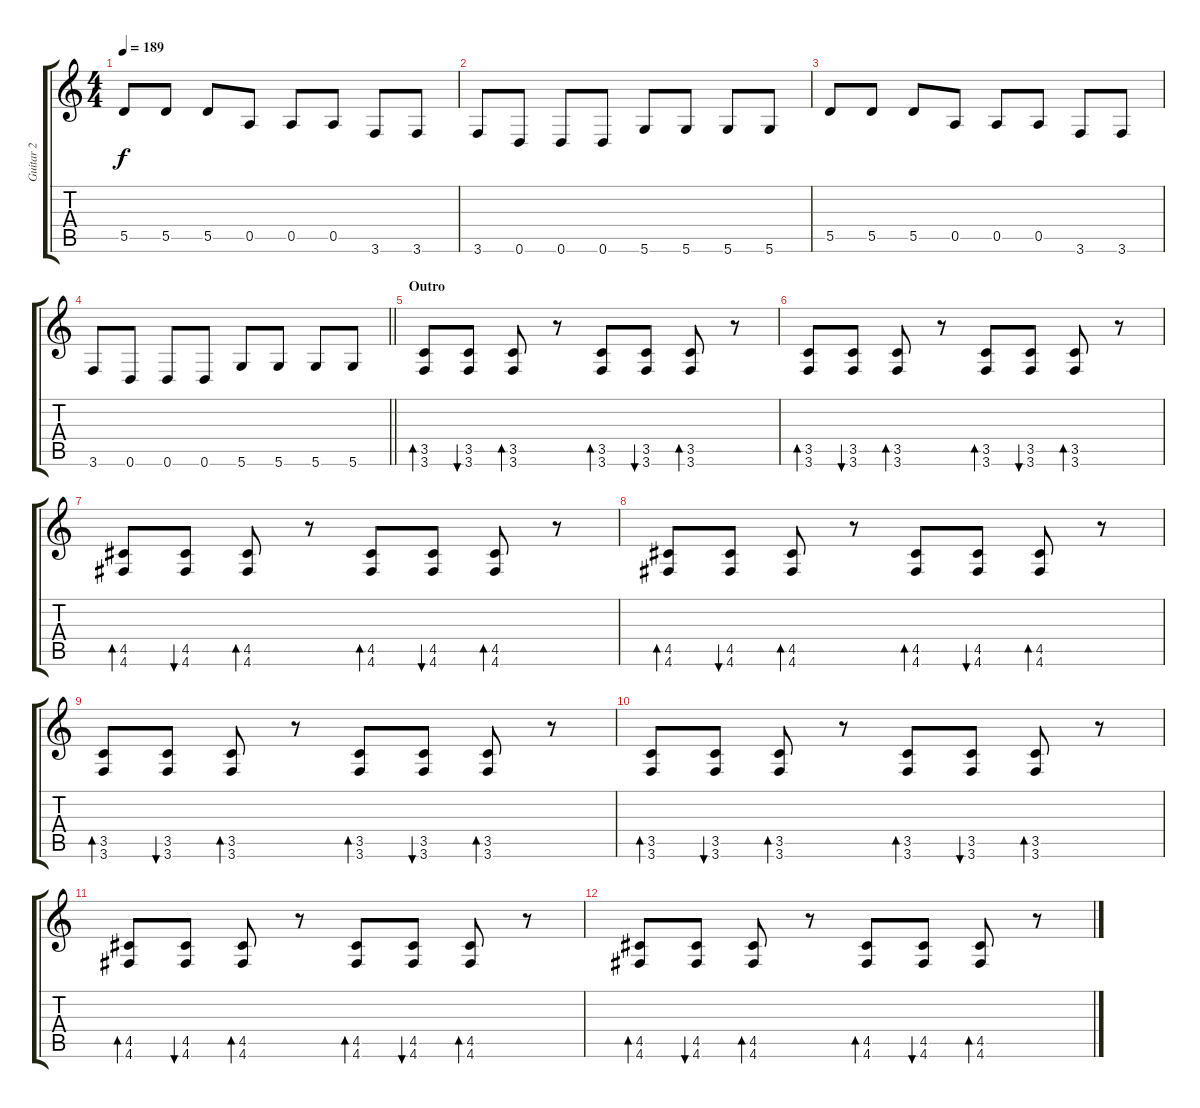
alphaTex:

\track ("Guitar 2" "Guitar 2") {instrument overdrivenguitar}
\staff {score tabs}
\tuning (E4 B3 G3 D3 A2 D2) {hide}
\ts (4 4)
\tempo 189
\clef g2
\ks c
5.5.8{dy f} 5.5.8 5.5.8 0.5.8 0.5.8 0.5.8 3.6.8 3.6.8 |
3.6.8 0.6.8 0.6.8 0.6.8 5.6.8 5.6.8 5.6.8 5.6.8 |
5.5.8 5.5.8 5.5.8 0.5.8 0.5.8 0.5.8 3.6.8 3.6.8 |
\barLineRight lightlight
3.6.8 0.6.8 0.6.8 0.6.8 5.6.8 5.6.8 5.6.8 5.6.8 |
\section ("" "Outro")
(3.5 3.6).8{bd 60} (3.5 3.6).8{bu 60} (3.5 3.6).8{bd 60} r.8 (3.5 3.6).8{bd 60} (3.5 3.6).8{bu 60} (3.5 3.6).8{bd 60} r.8 |
(3.5 3.6).8{bd 60} (3.5 3.6).8{bu 60} (3.5 3.6).8{bd 60} r.8 (3.5 3.6).8{bd 60} (3.5 3.6).8{bu 60} (3.5 3.6).8{bd 60} r.8 |
(4.5 4.6).8{bd 60} (4.5 4.6).8{bu 60} (4.5 4.6).8{bd 60} r.8 (4.5 4.6).8{bd 60} (4.5 4.6).8{bu 60} (4.5 4.6).8{bd 60} r.8 |
(4.5 4.6).8{bd 60} (4.5 4.6).8{bu 60} (4.5 4.6).8{bd 60} r.8 (4.5 4.6).8{bd 60} (4.5 4.6).8{bu 60} (4.5 4.6).8{bd 60} r.8 |
(3.5 3.6).8{bd 60} (3.5 3.6).8{bu 60} (3.5 3.6).8{bd 60} r.8 (3.5 3.6).8{bd 60} (3.5 3.6).8{bu 60} (3.5 3.6).8{bd 60} r.8 |
(3.5 3.6).8{bd 60} (3.5 3.6).8{bu 60} (3.5 3.6).8{bd 60} r.8 (3.5 3.6).8{bd 60} (3.5 3.6).8{bu 60} (3.5 3.6).8{bd 60} r.8 |
(4.5 4.6).8{bd 60} (4.5 4.6).8{bu 60} (4.5 4.6).8{bd 60} r.8 (4.5 4.6).8{bd 60} (4.5 4.6).8{bu 60} (4.5 4.6).8{bd 60} r.8 |
(4.5 4.6).8{bd 60} (4.5 4.6).8{bu 60} (4.5 4.6).8{bd 60} r.8 (4.5 4.6).8{bd 60} (4.5 4.6).8{bu 60} (4.5 4.6).8{bd 60} r.8
